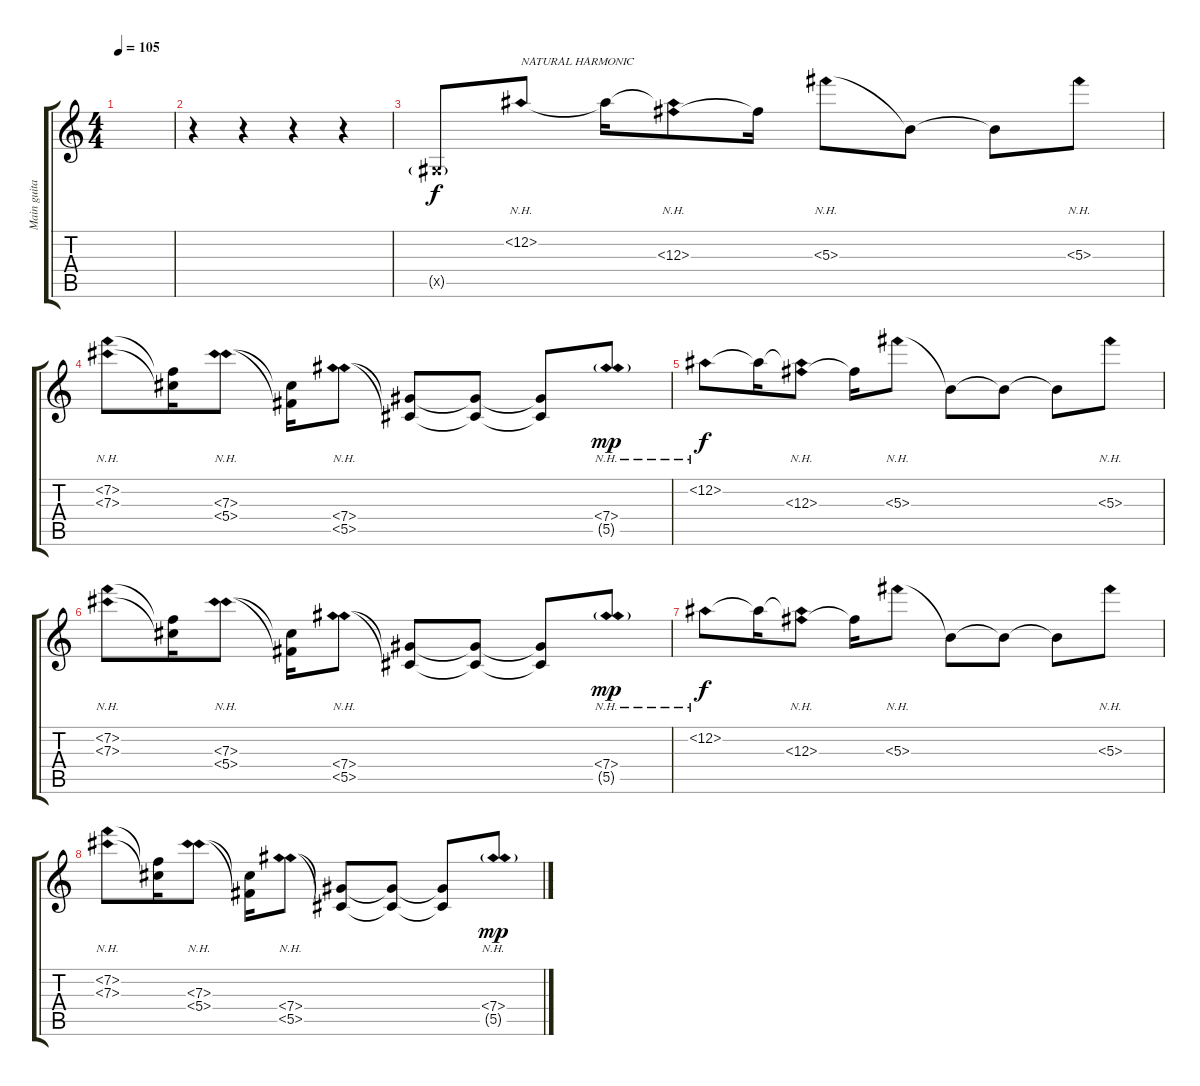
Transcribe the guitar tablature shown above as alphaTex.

\track ("Main guitar (Brad Delson)" "Main guita") {instrument distortionguitar}
\staff {score tabs}
\tuning (Eb4 Bb3 Gb3 Db3 Ab2 Db2) {hide}
\ts (4 4)
\tempo 105
\clef g2
\ks c
|
r.4 r.4 r.4 r.4 |
0.5{g x}.8 12.2{nh}.8{txt "NATURAL HARMONIC " dy f volume 16 instrument electricguitarclean} 12.2{t}.16 (12.2{nh t} 12.3{nh}).8 12.3{t}.16 5.3{nh}.8 5.3{t}.8 5.3{t}.8 5.3{nh}.8 |
(7.2{nh} 7.3{nh}).8{volume 16 instrument electricguitarclean} (7.2{t} 7.3{t}).16 (7.3{nh} 5.4{nh}).8 (7.3{t} 5.4{t}).16 (7.4{nh} 5.5{nh}).8 (7.4{t} 5.5{t}).8 (7.4{t} 5.5{t}).8 (7.4{t} 5.5{t}).8 (7.4{nh} 5.5{nh g}).8{dy mp} |
12.2{nh}.8{dy f volume 16 instrument electricguitarclean} 12.2{t}.16 (12.2{nh t} 12.3{nh}).8 12.3{t}.16 5.3{nh}.8 5.3{t}.8 5.3{t}.8 5.3{t}.8 5.3{nh}.8 |
(7.2{nh} 7.3{nh}).8{volume 16 instrument electricguitarclean} (7.2{t} 7.3{t}).16 (7.3{nh} 5.4{nh}).8 (7.3{t} 5.4{t}).16 (7.4{nh} 5.5{nh}).8 (7.4{t} 5.5{t}).8 (7.4{t} 5.5{t}).8 (7.4{t} 5.5{t}).8 (7.4{nh} 5.5{nh g}).8{dy mp} |
12.2{nh}.8{dy f volume 16 instrument electricguitarclean} 12.2{t}.16 (12.2{nh t} 12.3{nh}).8 12.3{t}.16 5.3{nh}.8 5.3{t}.8 5.3{t}.8 5.3{t}.8 5.3{nh}.8 |
(7.2{nh} 7.3{nh}).8{volume 16 instrument electricguitarclean} (7.2{t} 7.3{t}).16 (7.3{nh} 5.4{nh}).8 (7.3{t} 5.4{t}).16 (7.4{nh} 5.5{nh}).8 (7.4{t} 5.5{t}).8 (7.4{t} 5.5{t}).8 (7.4{t} 5.5{t}).8 (7.4{nh} 5.5{nh g}).8{dy mp}
